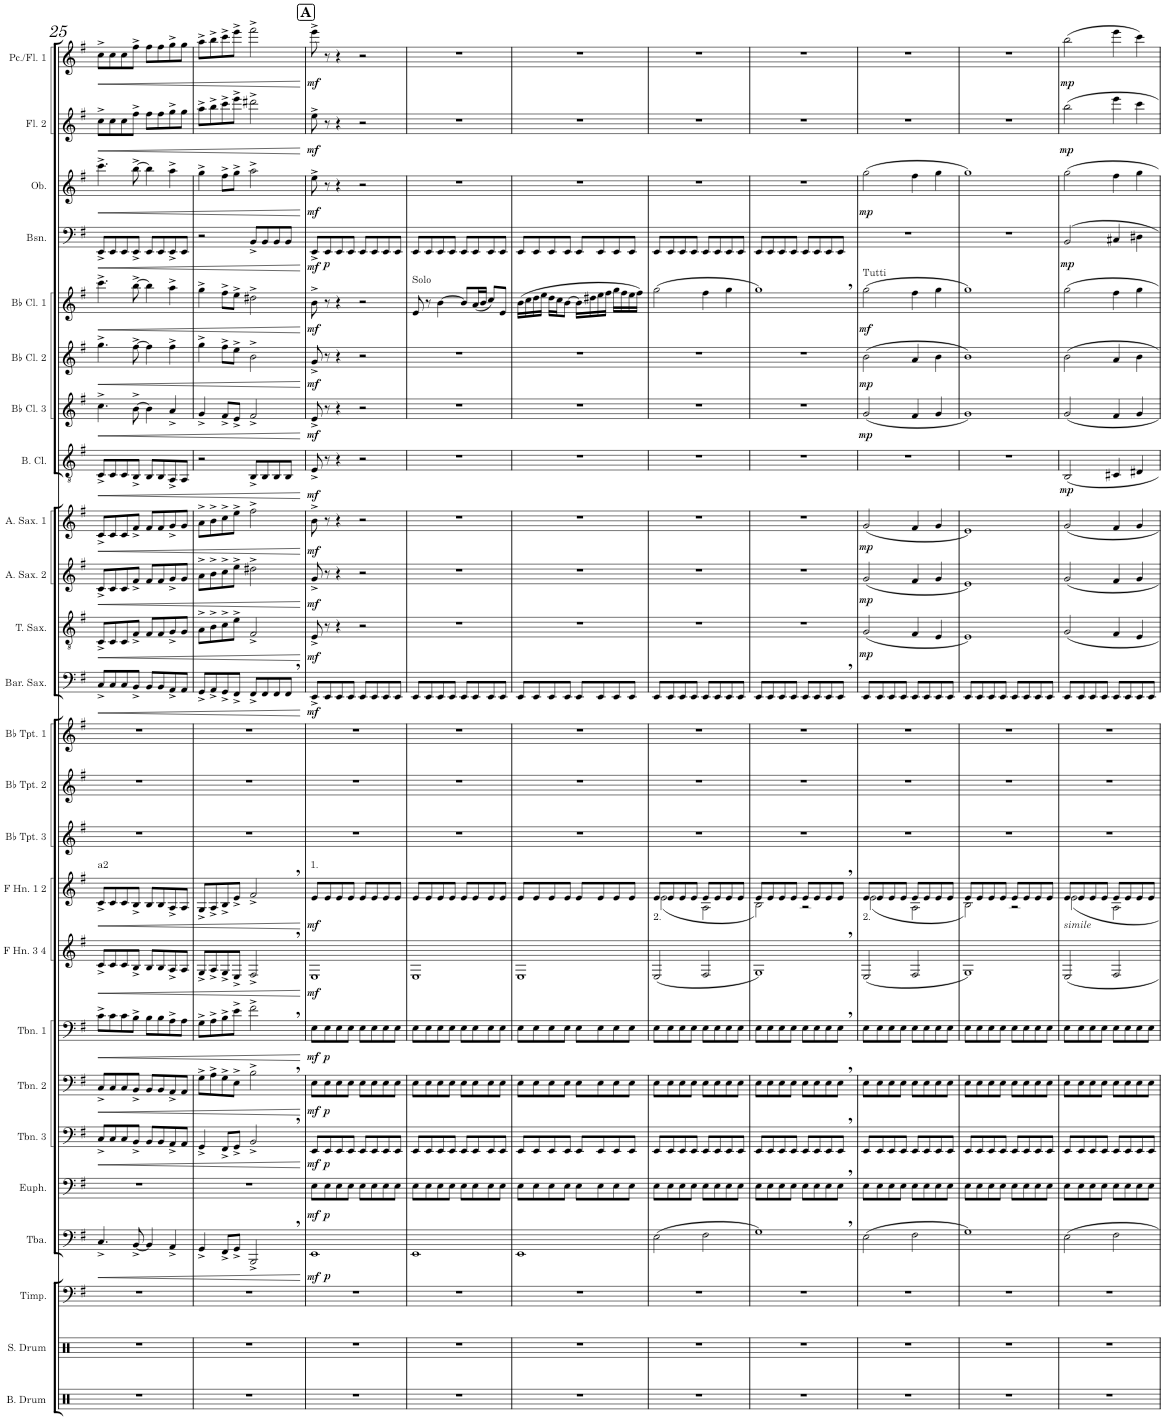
**kern	**kern	**kern	**kern	**dynam	**kern	**dynam	**kern	**dynam	**kern	**dynam	**kern	**dynam	**kern	**dynam	**kern	**dynam	**kern	**kern	**kern	**kern	**dynam	**kern	**dynam	**kern	**dynam	**kern	**dynam	**kern	**dynam	**kern	**dynam	**kern	**dynam	**kern	**dynam	**kern	**dynam	**kern	**dynam	**kern	**dynam	**kern	**dynam
*part25	*part24	*part23	*part22	*part22	*part21	*part21	*part20	*part20	*part19	*part19	*part18	*part18	*part17	*part17	*part16	*part16	*part15	*part14	*part13	*part12	*part12	*part11	*part11	*part10	*part10	*part9	*part9	*part8	*part8	*part7	*part7	*part6	*part6	*part5	*part5	*part4	*part4	*part3	*part3	*part2	*part2	*part1	*part1
*staff25	*staff24	*staff23	*staff22	*staff22	*staff21	*staff21	*staff20	*staff20	*staff19	*staff19	*staff18	*staff18	*staff17	*staff17	*staff16	*staff16	*staff15	*staff14	*staff13	*staff12	*staff12	*staff11	*staff11	*staff10	*staff10	*staff9	*staff9	*staff8	*staff8	*staff7	*staff7	*staff6	*staff6	*staff5	*staff5	*staff4	*staff4	*staff3	*staff3	*staff2	*staff2	*staff1	*staff1
*I"Concert Bass Drum	*I"Concert Snare Drum	*I"Timpani	*I"Tuba	*	*I"Euphonium	*	*I"Trombone 3	*	*I"Trombone 2	*	*I"Trombone 1	*	*I"F Horn 3 &amp; 4	*	*I"F Horn 1 &amp; 2	*	*I"Bb Trumpet 3	*I"Bb Trumpet 2	*I"Bb Trumpet 1	*I"Baritone Saxophone	*	*I"Tenor Saxophone	*	*I"Alto Saxophone 2	*	*I"Alto Saxophone 1	*	*I"Bass Clarinet	*	*I"Bb Clarinet 3	*	*I"Bb Clarinet 2	*	*I"Bb Clarinet 1	*	*I"Bassoon	*	*I"Oboe	*	*I"Flute 2	*	*I"Piccolo/Flute 1	*
*I'B. Drum	*I'S. Drum	*I'Timp.	*I'Tba.	*	*I'Euph.	*	*I'Tbn. 3	*	*I'Tbn. 2	*	*I'Tbn. 1	*	*I'F Hn. 3 4	*	*I'F Hn. 1 2	*	*I'Bb Tpt. 3	*I'Bb Tpt. 2	*I'Bb Tpt. 1	*I'Bar. Sax.	*	*I'T. Sax.	*	*I'A. Sax. 2	*	*I'A. Sax. 1	*	*I'B. Cl.	*	*I'Bb Cl. 3	*	*I'Bb Cl. 2	*	*I'Bb Cl. 1	*	*I'Bsn.	*	*I'Ob.	*	*I'Fl. 2	*	*I'Pc./Fl. 1	*
!!LO:PB:g=z
*clefX	*clefX	*clefF4	*clefF4	*	*clefF4	*	*clefF4	*	*clefF4	*	*clefF4	*	*clefG2	*	*clefG2	*	*clefG2	*clefG2	*clefG2	*clefF4	*	*clefGv2	*	*clefG2	*	*clefG2	*	*clefGv2	*	*clefG2	*	*clefG2	*	*clefG2	*	*clefF4	*	*clefG2	*	*clefG2	*	*clefG2	*
*	*	*	*	*	*	*	*	*	*	*	*	*	*ITrd4c7	*	*ITrd4c7	*	*ITrd1c2	*ITrd1c2	*ITrd1c2	*ITrd12c21	*	*ITrd8c14	*	*ITrd5c9	*	*ITrd5c9	*	*ITrd8c14	*	*ITrd1c2	*	*ITrd1c2	*	*ITrd1c2	*	*	*	*	*	*	*	*	*
*k[]	*k[]	*k[f#]	*k[f#]	*	*k[f#]	*	*k[f#]	*	*k[f#]	*	*k[f#]	*	*k[f#]	*	*k[f#]	*	*k[f#]	*k[f#]	*k[f#]	*k[f#]	*	*k[f#]	*	*k[f#]	*	*k[f#]	*	*k[f#]	*	*k[f#]	*	*k[f#]	*	*k[f#]	*	*k[f#]	*	*k[f#]	*	*k[f#]	*	*k[f#]	*
*M4/4	*M4/4	*M4/4	*M4/4	*	*M4/4	*	*M4/4	*	*M4/4	*	*M4/4	*	*M4/4	*	*M4/4	*	*M4/4	*M4/4	*M4/4	*M4/4	*	*M4/4	*	*M4/4	*	*M4/4	*	*M4/4	*	*M4/4	*	*M4/4	*	*M4/4	*	*M4/4	*	*M4/4	*	*M4/4	*	*M4/4	*
=25	=25	=25	=25	=25	=25	=25	=25	=25	=25	=25	=25	=25	=25	=25	=25	=25	=25	=25	=25	=25	=25	=25	=25	=25	=25	=25	=25	=25	=25	=25	=25	=25	=25	=25	=25	=25	=25	=25	=25	=25	=25	=25	=25
!	!	!	!	!	!	!	!	!	!	!	!	!	!	!	!LO:TX:a:t=a2	!	!	!	!	!	!	!	!	!	!	!	!	!	!	!	!	!	!	!	!	!	!	!	!	!	!	!	!
!	!	!	!	!LO:HP:b	!	!	!	!LO:HP:b	!	!LO:HP:b	!	!LO:HP:b	!	!LO:HP:b	!	!LO:HP:b	!	!	!	!	!LO:HP:b	!	!LO:HP:b	!	!LO:HP:b	!	!LO:HP:b	!	!LO:HP:b	!	!LO:HP:b	!	!LO:HP:b	!	!LO:HP:b	!	!LO:HP:b	!	!LO:HP:b	!	!LO:HP:b	!	!LO:HP:b
1r	1r	1r	4.C^/	<	1r	.	8C^/L	<	8C^/L	<	8c^\L	<	8c^/L	<	8c^/L	<	1r	1r	1r	8C^/L	<	8C^/L	<	8c^/L	<	8c^/L	<	8C^/L	<	4.cc^\	<	4.gg^\	<	4.ccc^\	<	8EE^/L	<	4.ccc^\	<	8cc^\L	<	8cc^\L	<
.	.	.	.	.	.	.	8C/	.	8C/	.	8c\	.	8c/	.	8c/	.	.	.	.	8C/	.	8C/	.	8c/	.	8c/	.	8C/	.	.	.	.	.	.	.	8EE/	.	.	.	8cc\	.	8cc\	.
.	.	.	.	.	.	.	8C/	.	8C/	.	8c\	.	8c/	.	8c/	.	.	.	.	8C/	.	8C/	.	8c/	.	8c/	.	8C/	.	.	.	.	.	.	.	8EE/	.	.	.	8cc\	.	8cc\	.
.	.	.	[8BB^/	.	.	.	8BB^/J	.	8BB^/J	.	8B^\J	.	8B^/J	.	8B^/J	.	.	.	.	8BB^/J	.	8F#^/J	.	8f#^/J	.	8f#^/J	.	8BB^/J	.	[8b^\	.	[8ff#^\	.	[8bb^\	.	8EE^/J	.	[8bb^\	.	8ff#^\J	.	8ff#^\J	.
.	.	.	4BB/]	.	.	.	8BB/L	.	8BB/L	.	8B\L	.	8B/L	.	8B/L	.	.	.	.	8BB/L	.	8F#/L	.	8f#/L	.	8f#/L	.	8BB/L	.	4b\]	.	4ff#\]	.	4bb\]	.	8EE/L	.	4bb\]	.	8ff#\L	.	8ff#\L	.
.	.	.	.	.	.	.	8BB/	.	8BB/	.	8B\	.	8B/	.	8B/	.	.	.	.	8BB/	.	8F#/	.	8f#/	.	8f#/	.	8BB/	.	.	.	.	.	.	.	8EE/	.	.	.	8ff#\	.	8ff#\	.
.	.	.	4AA^/	.	.	.	8AA^/	.	8AA^/	.	8A^\	.	8A^/	.	8A^/	.	.	.	.	8AA^/	.	8G^/	.	8g^/	.	8g^/	.	8AA^/	.	4a^/	.	4ff#^\	.	4aa^\	.	8EE^/	.	4aa^\	.	8gg^\	.	8gg^\	.
.	.	.	.	.	.	.	8AA/J	.	8AA/J	.	8A\J	.	8A/J	.	8A/J	.	.	.	.	8AA/J	.	8G/J	.	8g/J	.	8g/J	.	8AA/J	.	.	.	.	.	.	.	8EE/J	.	.	.	8gg\J	.	8gg\J	.
=26	=26	=26	=26	=26	=26	=26	=26	=26	=26	=26	=26	=26	=26	=26	=26	=26	=26	=26	=26	=26	=26	=26	=26	=26	=26	=26	=26	=26	=26	=26	=26	=26	=26	=26	=26	=26	=26	=26	=26	=26	=26	=26	=26
1r	1r	1r	4GG^/	.	1r	.	4GG^/	.	8G^\L	.	8G^\L	.	8G^/L	.	8G^/L	.	1r	1r	1r	8GG^/L	.	8A^\L	.	8a^\L	.	8a^\L	.	2r	.	4g^/	.	4gg^\	.	4gg^\	.	2r	.	4gg^\	.	8aa^\L	.	8aa^\L	.
.	.	.	.	.	.	.	.	.	8A^\	.	8A^\	.	8A^/	.	8A^/	.	.	.	.	8AA^/	.	8B^\	.	8b^\	.	8b^\	.	.	.	.	.	.	.	.	.	.	.	.	.	8bb^\	.	8bb^\	.
.	.	.	8FF#^/L	.	.	.	8FF#^/L	.	8G^\	.	8B^\	.	8G^/	.	8B^/	.	.	.	.	8GG^/	.	8c^\	.	8cc^\	.	8cc^\	.	.	.	8f#^/L	.	8ff#^\L	.	8ff#^\L	.	.	.	8ff#^\L	.	8ccc^\	.	8ccc^\	.
.	.	.	8GG^/J	.	.	.	8GG^/J	.	8E^\J	.	8e^\J	.	8E^/J	.	8e^/J	.	.	.	.	8FF#^/J	.	8e^\J	.	8ee^\J	.	8ee^\J	.	.	.	8e^/J	.	8ee^\J	.	8ee^\J	.	.	.	8gg^\J	.	8eee^\J	.	8eee^\J	.
.	.	.	2BBB^,/	.	.	.	2BB^,/	.	2B^,\	.	2f#^,\	.	2F#^,/	.	2f#^,/	.	.	.	.	8FF#^/L	.	2F#^/	.	2dd#X^\	.	2ff#^\	.	8BB^/L	.	2f#^/	.	2b^\	.	2dd#X^\	.	8BB^/L	.	2aa^\	.	2ddd#X^\	.	2fff#^\	.
.	.	.	.	.	.	.	.	.	.	.	.	.	.	.	.	.	.	.	.	8FF#/	.	.	.	.	.	.	.	8BB/	.	.	.	.	.	.	.	8BB/	.	.	.	.	.	.	.
.	.	.	.	.	.	.	.	.	.	.	.	.	.	.	.	.	.	.	.	8FF#/	.	.	.	.	.	.	.	8BB/	.	.	.	.	.	.	.	8BB/	.	.	.	.	.	.	.
.	.	.	.	.	.	.	.	.	.	.	.	.	.	.	.	.	.	.	.	8FF#,/J	.	.	.	.	.	.	.	8BB/J	.	.	.	.	.	.	.	8BB/J	.	.	.	.	.	.	.
.	.	.	.	[	.	.	.	[	.	[	.	[	.	[	.	[	.	.	.	.	[	.	[	.	[	.	[	.	[	.	[	.	[	.	[	.	[	.	[	.	[	.	[
!!LO:REH:place=s1:a:B:cj:fs=14:t=A
=27	=27	=27	=27	=27	=27	=27	=27	=27	=27	=27	=27	=27	=27	=27	=27	=27	=27	=27	=27	=27	=27	=27	=27	=27	=27	=27	=27	=27	=27	=27	=27	=27	=27	=27	=27	=27	=27	=27	=27	=27	=27	=27	=27
!	!	!	!	!	!	!	!	!	!	!	!	!	!	!	!LO:TX:a:t=1.	!	!	!	!	!	!	!	!	!	!	!	!	!	!	!	!	!	!	!	!	!	!	!	!	!	!	!	!
!	!	!	!	!LO:DY:b	!	!	!	!	!	!	!	!	!	!	!	!	!	!	!	!	!	!	!	!	!	!	!	!	!	!	!	!	!	!	!	!	!	!	!	!	!	!	!
!	!	!	!	!LO:DY:n=1:b	!	!LO:DY:b	!	!LO:DY:b	!	!LO:DY:b	!	!LO:DY:b	!	!LO:DY:b	!	!LO:DY:b	!	!	!	!	!LO:DY:b	!	!LO:DY:b	!	!LO:DY:b	!	!LO:DY:b	!	!LO:DY:b	!	!LO:DY:b	!	!LO:DY:b	!	!LO:DY:b	!	!LO:DY:b	!	!LO:DY:b	!	!LO:DY:b	!	!LO:DY:b
1r	1r	1r	1EE	mf p	8E\L	mf	8EE/L	mf	8E\L	mf	8E\L	mf	1E	mf	8e/L	mf	1r	1r	1r	8EE^/L	mf	8E^/	mf	8g^/	mf	8b^\	mf	8E^/	mf	8e^/	mf	8g^/	mf	8b^\	mf	8EE^/L	mf	8ee^\	mf	8ee^\	mf	8eee^\	mf
!	!	!	!	!	!	!LO:DY:b	!	!LO:DY:b	!	!LO:DY:b	!	!LO:DY:b	!	!	!	!	!	!	!	!	!	!	!	!	!	!	!	!	!	!	!	!	!	!	!	!	!LO:DY:b	!	!	!	!	!	!
.	.	.	.	.	8E\	p	8EE/	p	8E\	p	8E\	p	.	.	8e/	.	.	.	.	8EE/	.	8r	.	8r	.	8r	.	8r	.	8r	.	8r	.	8r	.	8EE/	p	8r	.	8r	.	8r	.
.	.	.	.	.	8E\	.	8EE/	.	8E\	.	8E\	.	.	.	8e/	.	.	.	.	8EE/	.	4r	.	4r	.	4r	.	4r	.	4r	.	4r	.	4r	.	8EE/	.	4r	.	4r	.	4r	.
.	.	.	.	.	8E\J	.	8EE/J	.	8E\J	.	8E\J	.	.	.	8e/J	.	.	.	.	8EE/J	.	.	.	.	.	.	.	.	.	.	.	.	.	.	.	8EE/J	.	.	.	.	.	.	.
.	.	.	.	.	8E\L	.	8EE/L	.	8E\L	.	8E\L	.	.	.	8e/L	.	.	.	.	8EE/L	.	2r	.	2r	.	2r	.	2r	.	2r	.	2r	.	2r	.	8EE/L	.	2r	.	2r	.	2r	.
.	.	.	.	.	8E\	.	8EE/	.	8E\	.	8E\	.	.	.	8e/	.	.	.	.	8EE/	.	.	.	.	.	.	.	.	.	.	.	.	.	.	.	8EE/	.	.	.	.	.	.	.
.	.	.	.	.	8E\	.	8EE/	.	8E\	.	8E\	.	.	.	8e/	.	.	.	.	8EE/	.	.	.	.	.	.	.	.	.	.	.	.	.	.	.	8EE/	.	.	.	.	.	.	.
.	.	.	.	.	8E\J	.	8EE/J	.	8E\J	.	8E\J	.	.	.	8e/J	.	.	.	.	8EE/J	.	.	.	.	.	.	.	.	.	.	.	.	.	.	.	8EE/J	.	.	.	.	.	.	.
=28	=28	=28	=28	=28	=28	=28	=28	=28	=28	=28	=28	=28	=28	=28	=28	=28	=28	=28	=28	=28	=28	=28	=28	=28	=28	=28	=28	=28	=28	=28	=28	=28	=28	=28	=28	=28	=28	=28	=28	=28	=28	=28	=28
!	!	!	!	!	!	!	!	!	!	!	!	!	!	!	!	!	!	!	!	!	!	!	!	!	!	!	!	!	!	!	!	!	!	!LO:TX:a:t=Solo	!	!	!	!	!	!	!	!	!
1r	1r	1r	1EE	.	8E\L	.	8EE/L	.	8E\L	.	8E\L	.	1E	.	8e/L	.	1r	1r	1r	8EE/L	.	1r	.	1r	.	1r	.	1r	.	1r	.	1r	.	8e/	.	8EE/L	.	1r	.	1r	.	1r	.
.	.	.	.	.	8E\	.	8EE/	.	8E\	.	8E\	.	.	.	8e/	.	.	.	.	8EE/	.	.	.	.	.	.	.	.	.	.	.	.	.	8r	.	8EE/	.	.	.	.	.	.	.
.	.	.	.	.	8E\	.	8EE/	.	8E\	.	8E\	.	.	.	8e/	.	.	.	.	8EE/	.	.	.	.	.	.	.	.	.	.	.	.	.	[4b\	.	8EE/	.	.	.	.	.	.	.
.	.	.	.	.	8E\J	.	8EE/J	.	8E\J	.	8E\J	.	.	.	8e/J	.	.	.	.	8EE/J	.	.	.	.	.	.	.	.	.	.	.	.	.	.	.	8EE/J	.	.	.	.	.	.	.
.	.	.	.	.	8E\L	.	8EE/L	.	8E\L	.	8E\L	.	.	.	8e/L	.	.	.	.	8EE/L	.	.	.	.	.	.	.	.	.	.	.	.	.	8b/L]	.	8EE/L	.	.	.	.	.	.	.
.	.	.	.	.	8E\	.	8EE/	.	8E\	.	8E\	.	.	.	8e/	.	.	.	.	8EE/	.	.	.	.	.	.	.	.	.	.	.	.	.	(16a/L	.	8EE/	.	.	.	.	.	.	.
.	.	.	.	.	.	.	.	.	.	.	.	.	.	.	.	.	.	.	.	.	.	.	.	.	.	.	.	.	.	.	.	.	.	16b/JJ	.	.	.	.	.	.	.	.	.
.	.	.	.	.	8E\	.	8EE/	.	8E\	.	8E\	.	.	.	8e/	.	.	.	.	8EE/	.	.	.	.	.	.	.	.	.	.	.	.	.	8cc/L)	.	8EE/	.	.	.	.	.	.	.
.	.	.	.	.	8E\J	.	8EE/J	.	8E\J	.	8E\J	.	.	.	8e/J	.	.	.	.	8EE/J	.	.	.	.	.	.	.	.	.	.	.	.	.	8e/J	.	8EE/J	.	.	.	.	.	.	.
=29	=29	=29	=29	=29	=29	=29	=29	=29	=29	=29	=29	=29	=29	=29	=29	=29	=29	=29	=29	=29	=29	=29	=29	=29	=29	=29	=29	=29	=29	=29	=29	=29	=29	=29	=29	=29	=29	=29	=29	=29	=29	=29	=29
1r	1r	1r	1EE	.	8E\L	.	8EE/L	.	8E\L	.	8E\L	.	1E	.	8e/L	.	1r	1r	1r	8EE/L	.	1r	.	1r	.	1r	.	1r	.	1r	.	1r	.	(16b\LL	.	8EE/L	.	1r	.	1r	.	1r	.
.	.	.	.	.	.	.	.	.	.	.	.	.	.	.	.	.	.	.	.	.	.	.	.	.	.	.	.	.	.	.	.	.	.	16cc\	.	.	.	.	.	.	.	.	.
.	.	.	.	.	8E\	.	8EE/	.	8E\	.	8E\	.	.	.	8e/	.	.	.	.	8EE/	.	.	.	.	.	.	.	.	.	.	.	.	.	16dd\	.	8EE/	.	.	.	.	.	.	.
.	.	.	.	.	.	.	.	.	.	.	.	.	.	.	.	.	.	.	.	.	.	.	.	.	.	.	.	.	.	.	.	.	.	16ee\JJ	.	.	.	.	.	.	.	.	.
.	.	.	.	.	8E\	.	8EE/	.	8E\	.	8E\	.	.	.	8e/	.	.	.	.	8EE/	.	.	.	.	.	.	.	.	.	.	.	.	.	16dd\LL	.	8EE/	.	.	.	.	.	.	.
.	.	.	.	.	.	.	.	.	.	.	.	.	.	.	.	.	.	.	.	.	.	.	.	.	.	.	.	.	.	.	.	.	.	16cc\J	.	.	.	.	.	.	.	.	.
.	.	.	.	.	8E\J	.	8EE/J	.	8E\J	.	8E\J	.	.	.	8e/J	.	.	.	.	8EE/J	.	.	.	.	.	.	.	.	.	.	.	.	.	[8b\J	.	8EE/J	.	.	.	.	.	.	.
.	.	.	.	.	8E\L	.	8EE/L	.	8E\L	.	8E\L	.	.	.	8e/L	.	.	.	.	8EE/L	.	.	.	.	.	.	.	.	.	.	.	.	.	16b\LL]	.	8EE/L	.	.	.	.	.	.	.
.	.	.	.	.	.	.	.	.	.	.	.	.	.	.	.	.	.	.	.	.	.	.	.	.	.	.	.	.	.	.	.	.	.	16dd#X\	.	.	.	.	.	.	.	.	.
.	.	.	.	.	8E\	.	8EE/	.	8E\	.	8E\	.	.	.	8e/	.	.	.	.	8EE/	.	.	.	.	.	.	.	.	.	.	.	.	.	16ee\	.	8EE/	.	.	.	.	.	.	.
.	.	.	.	.	.	.	.	.	.	.	.	.	.	.	.	.	.	.	.	.	.	.	.	.	.	.	.	.	.	.	.	.	.	16ff#\JJ	.	.	.	.	.	.	.	.	.
.	.	.	.	.	8E\	.	8EE/	.	8E\	.	8E\	.	.	.	8e/	.	.	.	.	8EE/	.	.	.	.	.	.	.	.	.	.	.	.	.	16gg\LL	.	8EE/	.	.	.	.	.	.	.
.	.	.	.	.	.	.	.	.	.	.	.	.	.	.	.	.	.	.	.	.	.	.	.	.	.	.	.	.	.	.	.	.	.	16ff#\	.	.	.	.	.	.	.	.	.
.	.	.	.	.	8E\J	.	8EE/J	.	8E\J	.	8E\J	.	.	.	8e/J	.	.	.	.	8EE/J	.	.	.	.	.	.	.	.	.	.	.	.	.	16ee\	.	8EE/J	.	.	.	.	.	.	.
.	.	.	.	.	.	.	.	.	.	.	.	.	.	.	.	.	.	.	.	.	.	.	.	.	.	.	.	.	.	.	.	.	.	16ff#\JJ)	.	.	.	.	.	.	.	.	.
=30	=30	=30	=30	=30	=30	=30	=30	=30	=30	=30	=30	=30	=30	=30	=30	=30	=30	=30	=30	=30	=30	=30	=30	=30	=30	=30	=30	=30	=30	=30	=30	=30	=30	=30	=30	=30	=30	=30	=30	=30	=30	=30	=30
*	*	*	*	*	*	*	*	*	*	*	*	*	*	*	*^	*	*	*	*	*	*	*	*	*	*	*	*	*	*	*	*	*	*	*	*	*	*	*	*	*	*	*	*
!	!	!	!	!	!	!	!	!	!	!	!	!	!	!	!LO:TX:b:t=2.	!	!	!	!	!	!	!	!	!	!	!	!	!	!	!	!	!	!	!	!	!	!	!	!	!	!	!	!	!
1r	1r	1r	(2E\	.	8E\L	.	8EE/L	.	8E\L	.	8E\L	.	(2E/	.	8e/L	(2e\	.	1r	1r	1r	8EE/L	.	1r	.	1r	.	1r	.	1r	.	1r	.	1r	.	(2gg\	.	8EE/L	.	1r	.	1r	.	1r	.
.	.	.	.	.	8E\	.	8EE/	.	8E\	.	8E\	.	.	.	8e/	.	.	.	.	.	8EE/	.	.	.	.	.	.	.	.	.	.	.	.	.	.	.	8EE/	.	.	.	.	.	.	.
.	.	.	.	.	8E\	.	8EE/	.	8E\	.	8E\	.	.	.	8e/	.	.	.	.	.	8EE/	.	.	.	.	.	.	.	.	.	.	.	.	.	.	.	8EE/	.	.	.	.	.	.	.
.	.	.	.	.	8E\J	.	8EE/J	.	8E\J	.	8E\J	.	.	.	8e/J	.	.	.	.	.	8EE/J	.	.	.	.	.	.	.	.	.	.	.	.	.	.	.	8EE/J	.	.	.	.	.	.	.
.	.	.	2F#\	.	8E\L	.	8EE/L	.	8E\L	.	8E\L	.	2F#/	.	8e/L	2A\	.	.	.	.	8EE/L	.	.	.	.	.	.	.	.	.	.	.	.	.	4ff#\	.	8EE/L	.	.	.	.	.	.	.
.	.	.	.	.	8E\	.	8EE/	.	8E\	.	8E\	.	.	.	8e/	.	.	.	.	.	8EE/	.	.	.	.	.	.	.	.	.	.	.	.	.	.	.	8EE/	.	.	.	.	.	.	.
.	.	.	.	.	8E\	.	8EE/	.	8E\	.	8E\	.	.	.	8e/	.	.	.	.	.	8EE/	.	.	.	.	.	.	.	.	.	.	.	.	.	4gg\	.	8EE/	.	.	.	.	.	.	.
.	.	.	.	.	8E\J	.	8EE/J	.	8E\J	.	8E\J	.	.	.	8e/J	.	.	.	.	.	8EE/J	.	.	.	.	.	.	.	.	.	.	.	.	.	.	.	8EE/J	.	.	.	.	.	.	.
=31	=31	=31	=31	=31	=31	=31	=31	=31	=31	=31	=31	=31	=31	=31	=31	=31	=31	=31	=31	=31	=31	=31	=31	=31	=31	=31	=31	=31	=31	=31	=31	=31	=31	=31	=31	=31	=31	=31	=31	=31	=31	=31	=31	=31
1r	1r	1r	1G,)	.	8E\L	.	8EE/L	.	8E\L	.	8E\L	.	1G,)	.	8e/L	2B\)	.	1r	1r	1r	8EE/L	.	1r	.	1r	.	1r	.	1r	.	1r	.	1r	.	1gg,)	.	8EE/L	.	1r	.	1r	.	1r	.
.	.	.	.	.	8E\	.	8EE/	.	8E\	.	8E\	.	.	.	8e/	.	.	.	.	.	8EE/	.	.	.	.	.	.	.	.	.	.	.	.	.	.	.	8EE/	.	.	.	.	.	.	.
.	.	.	.	.	8E\	.	8EE/	.	8E\	.	8E\	.	.	.	8e/	.	.	.	.	.	8EE/	.	.	.	.	.	.	.	.	.	.	.	.	.	.	.	8EE/	.	.	.	.	.	.	.
.	.	.	.	.	8E\J	.	8EE/J	.	8E\J	.	8E\J	.	.	.	8e/J	.	.	.	.	.	8EE/J	.	.	.	.	.	.	.	.	.	.	.	.	.	.	.	8EE/J	.	.	.	.	.	.	.
.	.	.	.	.	8E\L	.	8EE/L	.	8E\L	.	8E\L	.	.	.	8e/L	2r	.	.	.	.	8EE/L	.	.	.	.	.	.	.	.	.	.	.	.	.	.	.	8EE/L	.	.	.	.	.	.	.
.	.	.	.	.	8E\	.	8EE/	.	8E\	.	8E\	.	.	.	8e/	.	.	.	.	.	8EE/	.	.	.	.	.	.	.	.	.	.	.	.	.	.	.	8EE/	.	.	.	.	.	.	.
.	.	.	.	.	8E\	.	8EE/	.	8E\	.	8E\	.	.	.	8e/	.	.	.	.	.	8EE/	.	.	.	.	.	.	.	.	.	.	.	.	.	.	.	8EE/	.	.	.	.	.	.	.
.	.	.	.	.	8E,\J	.	8EE,/J	.	8E,\J	.	8E,\J	.	.	.	8e,/J	.	.	.	.	.	8EE,/J	.	.	.	.	.	.	.	.	.	.	.	.	.	.	.	8EE/J	.	.	.	.	.	.	.
=32	=32	=32	=32	=32	=32	=32	=32	=32	=32	=32	=32	=32	=32	=32	=32	=32	=32	=32	=32	=32	=32	=32	=32	=32	=32	=32	=32	=32	=32	=32	=32	=32	=32	=32	=32	=32	=32	=32	=32	=32	=32	=32	=32	=32
!	!	!	!	!	!	!	!	!	!	!	!	!	!	!	!	!	!	!	!	!	!	!	!	!	!	!	!	!	!	!	!	!	!	!	!LO:TX:a:t=Tutti	!	!	!	!	!	!	!	!	!
!	!	!	!	!	!	!	!	!	!	!	!	!	!	!	!LO:TX:b:t=2.	!	!	!	!	!	!	!	!	!	!	!	!	!	!	!	!	!	!	!	!	!	!	!	!	!	!	!	!	!
!	!	!	!	!	!	!	!	!	!	!	!	!	!	!	!	!	!	!	!	!	!	!	!	!LO:DY:b	!	!LO:DY:b	!	!LO:DY:b	!	!	!	!LO:DY:b	!	!LO:DY:b	!	!LO:DY:b	!	!	!	!LO:DY:b	!	!	!	!
1r	1r	1r	(2E\	.	8E\L	.	8EE/L	.	8E\L	.	8E\L	.	(2E/	.	8e/L	(2e\	.	1r	1r	1r	8EE/L	.	(2G/	mp	(2g/	mp	(2g/	mp	1r	.	(2g/	mp	(2b\	mp	(2gg\	mf	1r	.	(2gg\	mp	1r	.	1r	.
.	.	.	.	.	8E\	.	8EE/	.	8E\	.	8E\	.	.	.	8e/	.	.	.	.	.	8EE/	.	.	.	.	.	.	.	.	.	.	.	.	.	.	.	.	.	.	.	.	.	.	.
.	.	.	.	.	8E\	.	8EE/	.	8E\	.	8E\	.	.	.	8e/	.	.	.	.	.	8EE/	.	.	.	.	.	.	.	.	.	.	.	.	.	.	.	.	.	.	.	.	.	.	.
.	.	.	.	.	8E\J	.	8EE/J	.	8E\J	.	8E\J	.	.	.	8e/J	.	.	.	.	.	8EE/J	.	.	.	.	.	.	.	.	.	.	.	.	.	.	.	.	.	.	.	.	.	.	.
.	.	.	2F#\	.	8E\L	.	8EE/L	.	8E\L	.	8E\L	.	2F#/	.	8e/L	2A\	.	.	.	.	8EE/L	.	4F#/	.	4f#/	.	4f#/	.	.	.	4f#/	.	4a/	.	4ff#\	.	.	.	4ff#\	.	.	.	.	.
.	.	.	.	.	8E\	.	8EE/	.	8E\	.	8E\	.	.	.	8e/	.	.	.	.	.	8EE/	.	.	.	.	.	.	.	.	.	.	.	.	.	.	.	.	.	.	.	.	.	.	.
.	.	.	.	.	8E\	.	8EE/	.	8E\	.	8E\	.	.	.	8e/	.	.	.	.	.	8EE/	.	4E/	.	4g/	.	4g/	.	.	.	4g/	.	4b\	.	4gg\	.	.	.	4gg\	.	.	.	.	.
.	.	.	.	.	8E\J	.	8EE/J	.	8E\J	.	8E\J	.	.	.	8e/J	.	.	.	.	.	8EE/J	.	.	.	.	.	.	.	.	.	.	.	.	.	.	.	.	.	.	.	.	.	.	.
=33	=33	=33	=33	=33	=33	=33	=33	=33	=33	=33	=33	=33	=33	=33	=33	=33	=33	=33	=33	=33	=33	=33	=33	=33	=33	=33	=33	=33	=33	=33	=33	=33	=33	=33	=33	=33	=33	=33	=33	=33	=33	=33	=33	=33
1r	1r	1r	1G)	.	8E\L	.	8EE/L	.	8E\L	.	8E\L	.	1G)	.	8e/L	2B\)	.	1r	1r	1r	8EE/L	.	1E)	.	1e)	.	1e)	.	1r	.	1g)	.	1b)	.	1gg)	.	1r	.	1gg)	.	1r	.	1r	.
.	.	.	.	.	8E\	.	8EE/	.	8E\	.	8E\	.	.	.	8e/	.	.	.	.	.	8EE/	.	.	.	.	.	.	.	.	.	.	.	.	.	.	.	.	.	.	.	.	.	.	.
.	.	.	.	.	8E\	.	8EE/	.	8E\	.	8E\	.	.	.	8e/	.	.	.	.	.	8EE/	.	.	.	.	.	.	.	.	.	.	.	.	.	.	.	.	.	.	.	.	.	.	.
.	.	.	.	.	8E\J	.	8EE/J	.	8E\J	.	8E\J	.	.	.	8e/J	.	.	.	.	.	8EE/J	.	.	.	.	.	.	.	.	.	.	.	.	.	.	.	.	.	.	.	.	.	.	.
.	.	.	.	.	8E\L	.	8EE/L	.	8E\L	.	8E\L	.	.	.	8e/L	2r	.	.	.	.	8EE/L	.	.	.	.	.	.	.	.	.	.	.	.	.	.	.	.	.	.	.	.	.	.	.
.	.	.	.	.	8E\	.	8EE/	.	8E\	.	8E\	.	.	.	8e/	.	.	.	.	.	8EE/	.	.	.	.	.	.	.	.	.	.	.	.	.	.	.	.	.	.	.	.	.	.	.
.	.	.	.	.	8E\	.	8EE/	.	8E\	.	8E\	.	.	.	8e/	.	.	.	.	.	8EE/	.	.	.	.	.	.	.	.	.	.	.	.	.	.	.	.	.	.	.	.	.	.	.
.	.	.	.	.	8E\J	.	8EE/J	.	8E\J	.	8E\J	.	.	.	8e/J	.	.	.	.	.	8EE/J	.	.	.	.	.	.	.	.	.	.	.	.	.	.	.	.	.	.	.	.	.	.	.
=34	=34	=34	=34	=34	=34	=34	=34	=34	=34	=34	=34	=34	=34	=34	=34	=34	=34	=34	=34	=34	=34	=34	=34	=34	=34	=34	=34	=34	=34	=34	=34	=34	=34	=34	=34	=34	=34	=34	=34	=34	=34	=34	=34	=34
!	!	!	!	!	!	!	!	!	!	!	!	!	!	!	!LO:TX:b:i:t=simile	!	!	!	!	!	!	!	!	!	!	!	!	!	!	!	!	!	!	!	!	!	!	!	!	!	!	!	!	!
!	!	!	!	!	!	!	!	!	!	!	!	!	!	!	!	!	!	!	!	!	!	!	!	!	!	!	!	!	!	!LO:DY:b	!	!	!	!	!	!	!	!LO:DY:b	!	!	!	!LO:DY:b	!	!LO:DY:b
1r	1r	1r	2E\	.	8E\L	.	8EE/L	.	8E\L	.	8E\L	.	2E/	.	8e/L	2e\	.	1r	1r	1r	8EE/L	.	2G/	.	2g/	.	2g/	.	2BB/	mp	2g/	.	2b\	.	2gg\	.	2BB/	mp	2gg\	.	2bb\	mp	(2bb\	mp
.	.	.	.	.	8E\	.	8EE/	.	8E\	.	8E\	.	.	.	8e/	.	.	.	.	.	8EE/	.	.	.	.	.	.	.	.	.	.	.	.	.	.	.	.	.	.	.	.	.	.	.
.	.	.	.	.	8E\	.	8EE/	.	8E\	.	8E\	.	.	.	8e/	.	.	.	.	.	8EE/	.	.	.	.	.	.	.	.	.	.	.	.	.	.	.	.	.	.	.	.	.	.	.
.	.	.	.	.	8E\J	.	8EE/J	.	8E\J	.	8E\J	.	.	.	8e/J	.	.	.	.	.	8EE/J	.	.	.	.	.	.	.	.	.	.	.	.	.	.	.	.	.	.	.	.	.	.	.
.	.	.	2F#\	.	8E\L	.	8EE/L	.	8E\L	.	8E\L	.	2F#/	.	8e/L	2A\	.	.	.	.	8EE/L	.	4F#/	.	4f#/	.	4f#/	.	4C#X/	.	4f#/	.	4a/	.	4ff#\	.	4C#X/	.	4ff#\	.	4eee\	.	4eee\	.
.	.	.	.	.	8E\	.	8EE/	.	8E\	.	8E\	.	.	.	8e/	.	.	.	.	.	8EE/	.	.	.	.	.	.	.	.	.	.	.	.	.	.	.	.	.	.	.	.	.	.	.
.	.	.	.	.	8E\	.	8EE/	.	8E\	.	8E\	.	.	.	8e/	.	.	.	.	.	8EE/	.	4E/	.	4g/	.	4g/	.	4D#X/	.	4g/	.	4b\	.	4gg\	.	4D#X\	.	4gg\	.	4ccc\	.	4ccc\)	.
.	.	.	.	.	8E\J	.	8EE/J	.	8E\J	.	8E\J	.	.	.	8e/J	.	.	.	.	.	8EE/J	.	.	.	.	.	.	.	.	.	.	.	.	.	.	.	.	.	.	.	.	.	.	.
*	*	*	*	*	*	*	*	*	*	*	*	*	*	*	*v	*v	*	*	*	*	*	*	*	*	*	*	*	*	*	*	*	*	*	*	*	*	*	*	*	*	*	*	*	*
=	=	=	=	=	=	=	=	=	=	=	=	=	=	=	=	=	=	=	=	=	=	=	=	=	=	=	=	=	=	=	=	=	=	=	=	=	=	=	=	=	=	=	=
*-	*-	*-	*-	*-	*-	*-	*-	*-	*-	*-	*-	*-	*-	*-	*-	*-	*-	*-	*-	*-	*-	*-	*-	*-	*-	*-	*-	*-	*-	*-	*-	*-	*-	*-	*-	*-	*-	*-	*-	*-	*-	*-	*-
